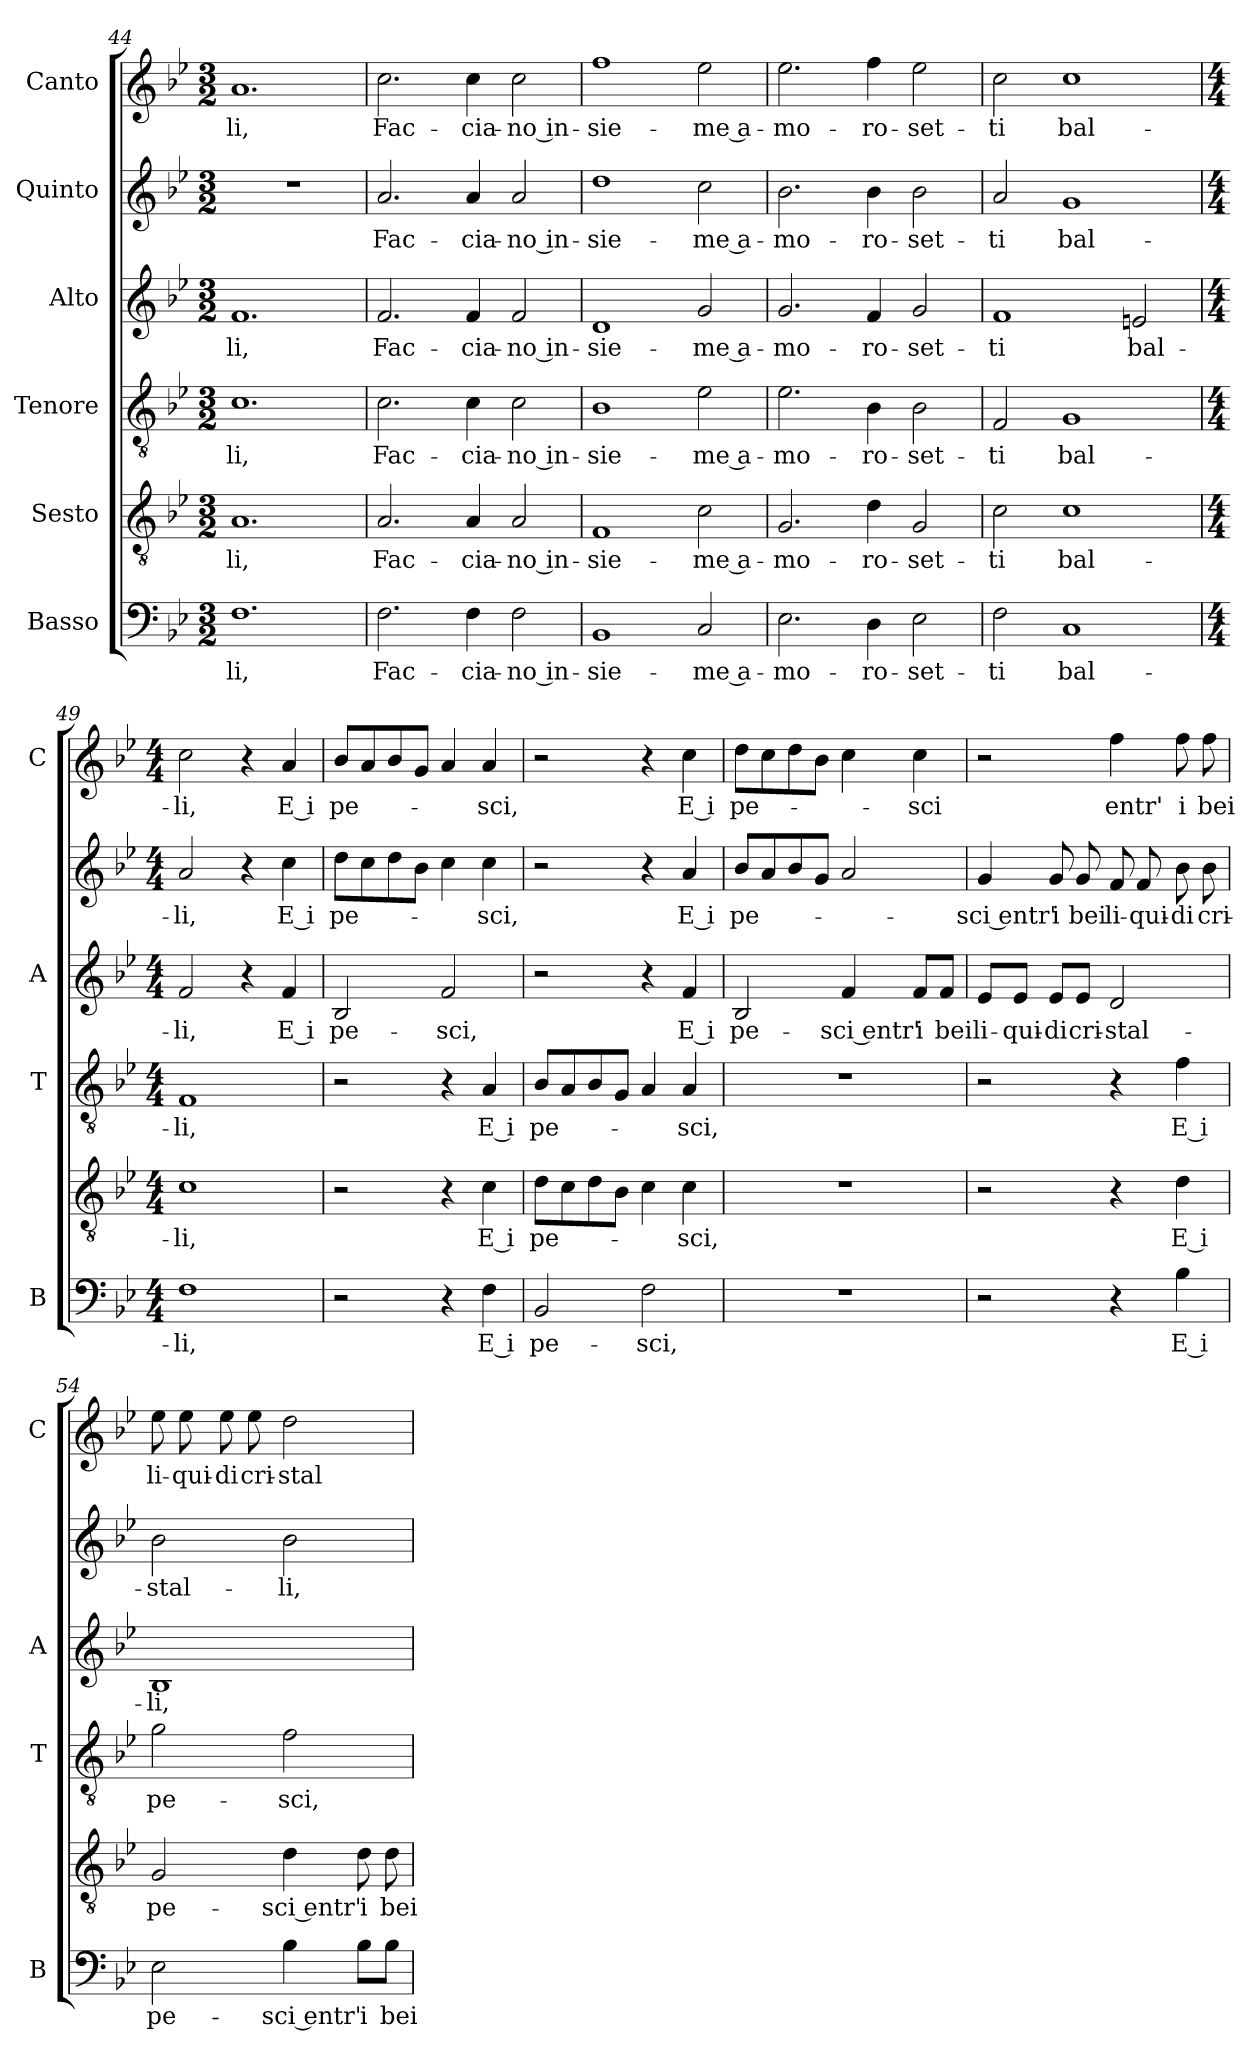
**kern	**text	**kern	**text	**kern	**text	**kern	**text	**kern	**text	**kern	**text
*part6	*part6	*part5	*part5	*part4	*part4	*part3	*part3	*part2	*part2	*part1	*part1
*staff6	*staff6	*staff5	*staff5	*staff4	*staff4	*staff3	*staff3	*staff2	*staff2	*staff1	*staff1
*I"Basso	*	*I"Sesto	*	*I"Tenore	*	*I"Alto	*	*I"Quinto	*	*I"Canto	*
*I'B	*	*	*	*I'T	*	*I'A	*	*	*	*I'C	*
*clefF4	*	*clefGv2	*	*clefGv2	*	*clefG2	*	*clefG2	*	*clefG2	*
*k[b-e-]	*	*k[b-e-]	*	*k[b-e-]	*	*k[b-e-]	*	*k[b-e-]	*	*k[b-e-]	*
*B-:	*	*B-:	*	*B-:	*	*B-:	*	*B-:	*	*B-:	*
*M3/2	*	*M3/2	*	*M3/2	*	*M3/2	*	*M3/2	*	*M3/2	*
=44	=44	=44	=44	=44	=44	=44	=44	=44	=44	=44	=44
!	!LO:LY:b	!	!LO:LY:b	!	!LO:LY:b	!	!LO:LY:b	!	!	!	!LO:LY:b
1.F	li,	1.A	li,	1.c	li,	1.f	li,	1.r	.	1.a	-li,
=45	=45	=45	=45	=45	=45	=45	=45	=45	=45	=45	=45
!	!LO:LY:b	!	!LO:LY:b	!	!LO:LY:b	!	!LO:LY:b	!	!LO:LY:b	!	!LO:LY:b
2.F\	Fac-	2.A/	Fac-	2.c\	Fac-	2.f/	Fac-	2.a/	Fac-	2.cc\	Fac-
!	!LO:LY:b	!	!LO:LY:b	!	!LO:LY:b	!	!LO:LY:b	!	!LO:LY:b	!	!LO:LY:b
4F\	-cia-	4A/	-cia-	4c\	-cia-	4f/	-cia-	4a/	-cia-	4cc\	-cia-
!	!LO:LY:b	!	!LO:LY:b	!	!LO:LY:b	!	!LO:LY:b	!	!LO:LY:b	!	!LO:LY:b
2F\	-no in-	2A/	-no in-	2c\	-no in-	2f/	-no in-	2a/	-no in-	2cc\	-no in-
=46	=46	=46	=46	=46	=46	=46	=46	=46	=46	=46	=46
!	!LO:LY:b	!	!LO:LY:b	!	!LO:LY:b	!	!LO:LY:b	!	!LO:LY:b	!	!LO:LY:b
1BB-	-sie-	1F	-sie-	1B-	-sie-	1d	-sie-	1dd	-sie-	1ff	-sie-
!	!LO:LY:b	!	!LO:LY:b	!	!LO:LY:b	!	!LO:LY:b	!	!LO:LY:b	!	!LO:LY:b
2C/	-me a-	2c\	-me a-	2e-\	-me a-	2g/	-me a-	2cc\	-me a-	2ee-\	-me a-
=47	=47	=47	=47	=47	=47	=47	=47	=47	=47	=47	=47
!	!LO:LY:b	!	!LO:LY:b	!	!LO:LY:b	!	!LO:LY:b	!	!LO:LY:b	!	!LO:LY:b
2.E-\	-mo-	2.G/	-mo-	2.e-\	-mo-	2.g/	-mo-	2.b-\	-mo-	2.ee-\	-mo-
!	!LO:LY:b	!	!LO:LY:b	!	!LO:LY:b	!	!LO:LY:b	!	!LO:LY:b	!	!LO:LY:b
4D\	-ro-	4d\	-ro-	4B-\	-ro-	4f/	-ro-	4b-\	-ro-	4ff\	-ro-
!	!LO:LY:b	!	!LO:LY:b	!	!LO:LY:b	!	!LO:LY:b	!	!LO:LY:b	!	!LO:LY:b
2E-\	-set-	2G/	-set-	2B-\	-set-	2g/	-set-	2b-\	-set-	2ee-\	-set-
=48	=48	=48	=48	=48	=48	=48	=48	=48	=48	=48	=48
!	!LO:LY:b	!	!LO:LY:b	!	!LO:LY:b	!	!LO:LY:b	!	!LO:LY:b	!	!LO:LY:b
2F\	-ti	2c\	-ti	2F/	-ti	1f	-ti	2a/	-ti	2cc\	-ti
!	!LO:LY:b	!	!LO:LY:b	!	!LO:LY:b	!	!	!	!LO:LY:b	!	!LO:LY:b
1C	bal-	1c	bal-	1G	bal-	.	.	1g	bal-	1cc	bal-
!	!	!	!	!	!	!	!LO:LY:b	!	!	!	!
.	.	.	.	.	.	2en/	bal-	.	.	.	.
=49	=49	=49	=49	=49	=49	=49	=49	=49	=49	=49	=49
*M4/4	*	*M4/4	*	*M4/4	*	*M4/4	*	*M4/4	*	*M4/4	*
!	!LO:LY:b	!	!LO:LY:b	!	!LO:LY:b	!	!LO:LY:b	!	!LO:LY:b	!	!LO:LY:b
1F	-li,	1c	-li,	1F	-li,	2f/	-li,	2a/	-li,	2cc\	-li,
.	.	.	.	.	.	4r	.	4r	.	4r	.
!	!	!	!	!	!	!	!LO:LY:b	!	!LO:LY:b	!	!LO:LY:b
.	.	.	.	.	.	4f/	E i	4cc\	E i	4a/	E i
!!LO:PB:g=z
=50	=50	=50	=50	=50	=50	=50	=50	=50	=50	=50	=50
!	!	!	!	!	!	!	!LO:LY:b	!	!LO:LY:b	!	!LO:LY:b
2r	.	2r	.	2r	.	2B-/	pe-	8dd\L	pe-	8b-/L	pe-
.	.	.	.	.	.	.	.	8cc\	.	8a/	.
.	.	.	.	.	.	.	.	8dd\	.	8b-/	.
.	.	.	.	.	.	.	.	8b-\J	.	8g/J	.
!	!	!	!	!	!	!	!LO:LY:b	!	!	!	!
4r	.	4r	.	4r	.	2f/	-sci,	4cc\	.	4a/	.
!	!LO:LY:b	!	!LO:LY:b	!	!LO:LY:b	!	!	!	!LO:LY:b	!	!LO:LY:b
4F\	E i	4c\	E i	4A/	E i	.	.	4cc\	-sci,	4a/	-sci,
=51	=51	=51	=51	=51	=51	=51	=51	=51	=51	=51	=51
!	!LO:LY:b	!	!LO:LY:b	!	!LO:LY:b	!	!	!	!	!	!
2BB-/	pe-	8d\L	pe-	8B-/L	pe-	2r	.	2r	.	2r	.
.	.	8c\	.	8A/	.	.	.	.	.	.	.
.	.	8d\	.	8B-/	.	.	.	.	.	.	.
.	.	8B-\J	.	8G/J	.	.	.	.	.	.	.
!	!LO:LY:b	!	!	!	!	!	!	!	!	!	!
2F\	-sci,	4c\	.	4A/	.	4r	.	4r	.	4r	.
!	!	!	!LO:LY:b	!	!LO:LY:b	!	!LO:LY:b	!	!LO:LY:b	!	!LO:LY:b
.	.	4c\	-sci,	4A/	-sci,	4f/	E i	4a/	E i	4cc\	E i
=52	=52	=52	=52	=52	=52	=52	=52	=52	=52	=52	=52
!	!	!	!	!	!	!	!LO:LY:b	!	!LO:LY:b	!	!LO:LY:b
1r	.	1r	.	1r	.	2B-/	pe-	8b-/L	pe-	8dd\L	pe-
.	.	.	.	.	.	.	.	8a/	.	8cc\	.
.	.	.	.	.	.	.	.	8b-/	.	8dd\	.
.	.	.	.	.	.	.	.	8g/J	.	8b-\J	.
!	!	!	!	!	!	!	!LO:LY:b	!	!	!	!
.	.	.	.	.	.	4f/	-sci entr'	2a/	.	4cc\	.
!	!	!	!	!	!	!	!LO:LY:b	!	!	!	!LO:LY:b
.	.	.	.	.	.	8f/L	i	.	.	4cc\	-sci
!	!	!	!	!	!	!	!LO:LY:b	!	!	!	!
.	.	.	.	.	.	8f/J	bei	.	.	.	.
=53	=53	=53	=53	=53	=53	=53	=53	=53	=53	=53	=53
!	!	!	!	!	!	!	!LO:LY:b	!	!LO:LY:b	!	!
2r	.	2r	.	2r	.	8e-/L	li-	4g/	-sci entr'	2r	.
!	!	!	!	!	!	!	!LO:LY:b	!	!	!	!
.	.	.	.	.	.	8e-/J	-qui-	.	.	.	.
!	!	!	!	!	!	!	!LO:LY:b	!	!LO:LY:b	!	!
.	.	.	.	.	.	8e-/L	-di	8g/	i	.	.
!	!	!	!	!	!	!	!LO:LY:b	!	!LO:LY:b	!	!
.	.	.	.	.	.	8e-/J	cri-	8g/	bei	.	.
!	!	!	!	!	!	!	!LO:LY:b	!	!LO:LY:b	!	!LO:LY:b
4r	.	4r	.	4r	.	2d/	-stal-	8f/	li-	4ff\	entr'
!	!	!	!	!	!	!	!	!	!LO:LY:b	!	!
.	.	.	.	.	.	.	.	8f/	-qui-	.	.
!	!LO:LY:b	!	!LO:LY:b	!	!LO:LY:b	!	!	!	!LO:LY:b	!	!LO:LY:b
4B-\	E i	4d\	E i	4f\	E i	.	.	8b-\	-di	8ff\	i
!	!	!	!	!	!	!	!	!	!LO:LY:b	!	!LO:LY:b
.	.	.	.	.	.	.	.	8b-\	cri-	8ff\	bei
=54	=54	=54	=54	=54	=54	=54	=54	=54	=54	=54	=54
!	!LO:LY:b	!	!LO:LY:b	!	!LO:LY:b	!	!LO:LY:b	!	!LO:LY:b	!	!LO:LY:b
2E-\	pe-	2G/	pe-	2g\	pe-	1B-	-li,	2b-\	-stal-	8ee-\	li-
!	!	!	!	!	!	!	!	!	!	!	!LO:LY:b
.	.	.	.	.	.	.	.	.	.	8ee-\	-qui-
!	!	!	!	!	!	!	!	!	!	!	!LO:LY:b
.	.	.	.	.	.	.	.	.	.	8ee-\	-di
!	!	!	!	!	!	!	!	!	!	!	!LO:LY:b
.	.	.	.	.	.	.	.	.	.	8ee-\	cri-
!	!LO:LY:b	!	!LO:LY:b	!	!LO:LY:b	!	!	!	!LO:LY:b	!	!LO:LY:b
4B-\	-sci entr'	4d\	-sci entr'	2f\	-sci,	.	.	2b-\	-li,	2dd\	-stal-
!	!LO:LY:b	!	!LO:LY:b	!	!	!	!	!	!	!	!
8B-\L	i	8d\	i	.	.	.	.	.	.	.	.
!	!LO:LY:b	!	!LO:LY:b	!	!	!	!	!	!	!	!
8B-\J	bei	8d\	bei	.	.	.	.	.	.	.	.
=	=	=	=	=	=	=	=	=	=	=	=
*-	*-	*-	*-	*-	*-	*-	*-	*-	*-	*-	*-
